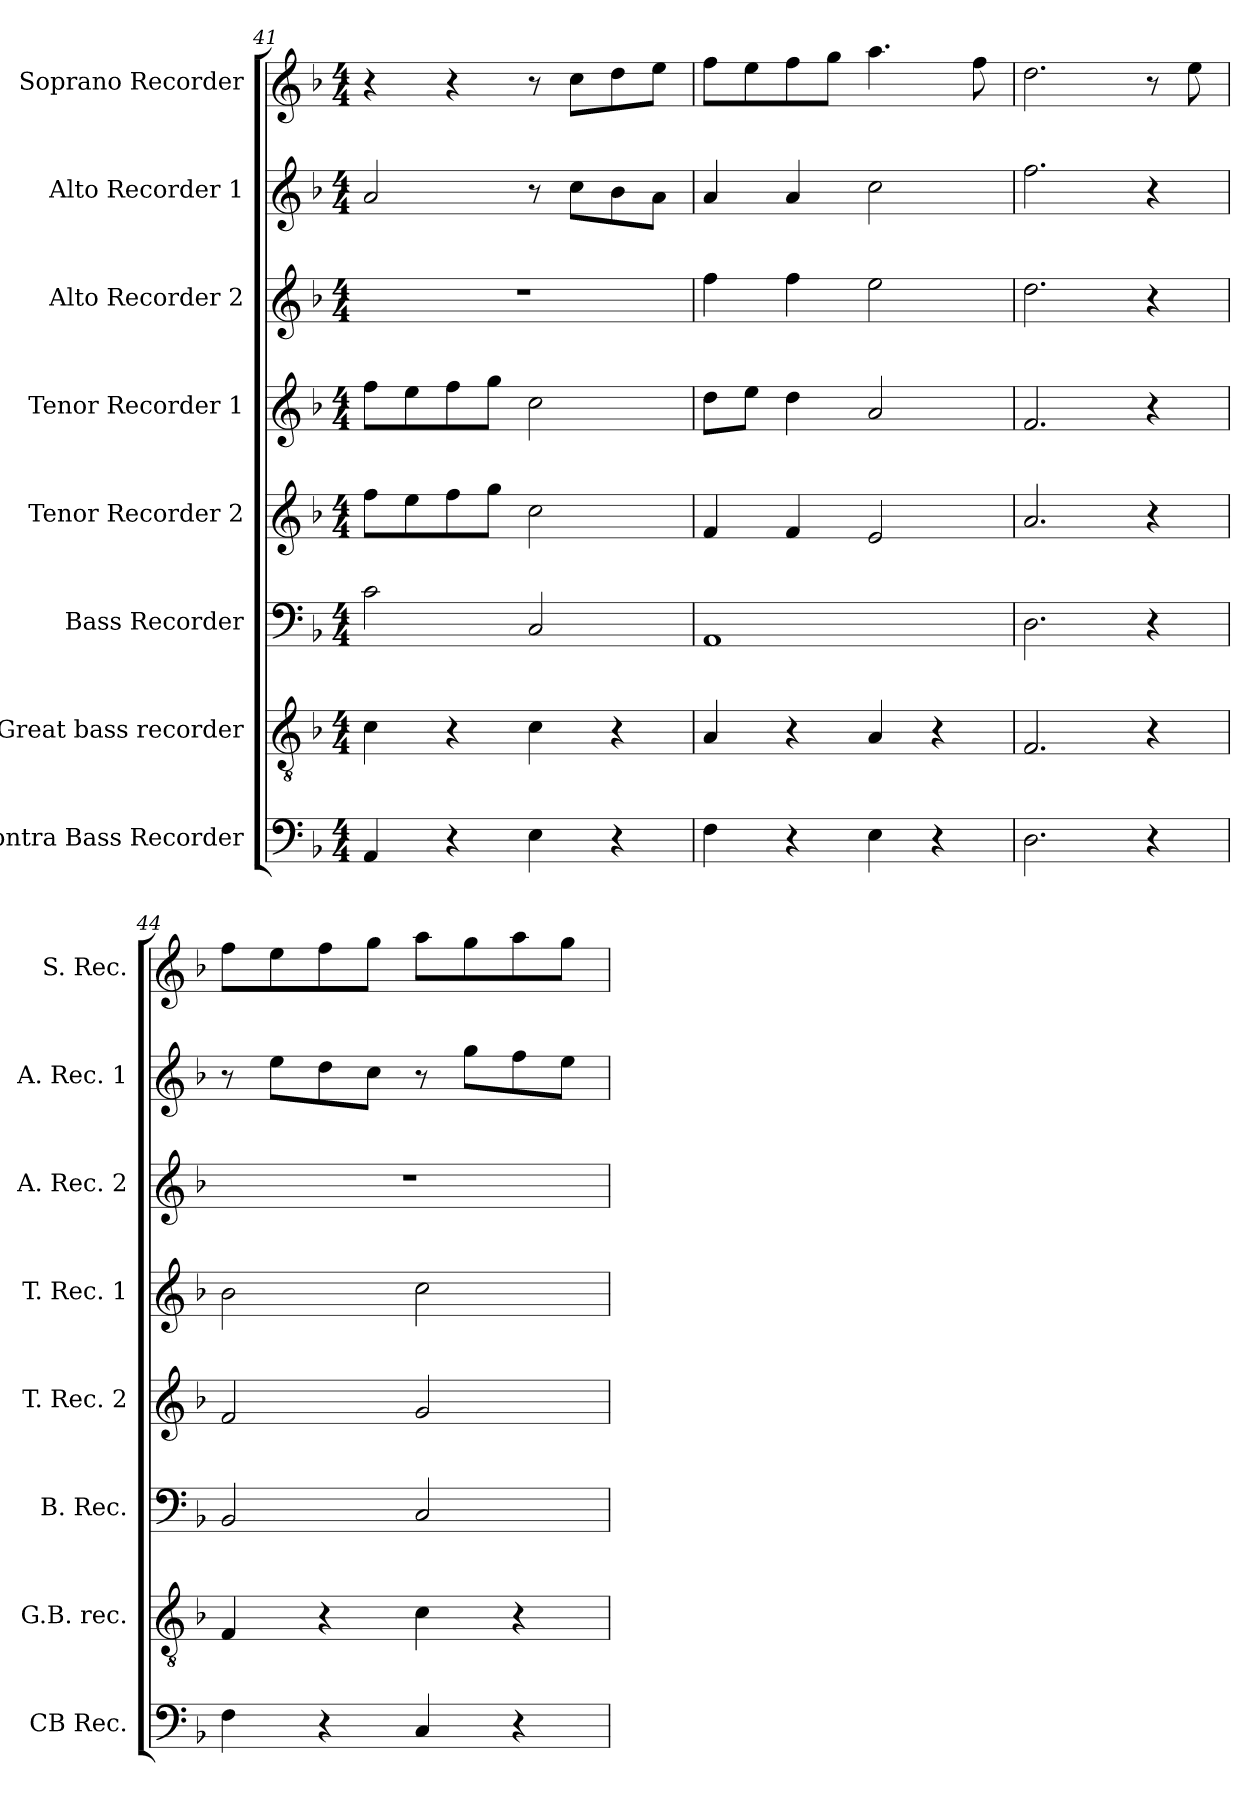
**kern	**kern	**kern	**kern	**kern	**kern	**kern	**kern
*part8	*part7	*part6	*part5	*part4	*part3	*part2	*part1
*staff8	*staff7	*staff6	*staff5	*staff4	*staff3	*staff2	*staff1
*I"Contra Bass Recorder	*I"Great bass recorder	*I"Bass Recorder	*I"Tenor Recorder 2	*I"Tenor Recorder 1	*I"Alto Recorder 2	*I"Alto Recorder 1	*I"Soprano Recorder
*I'CB Rec.	*I'G.B. rec.	*I'B. Rec.	*I'T. Rec.  2	*I'T. Rec.  1	*I'A. Rec.  2	*I'A. Rec.  1	*I'S. Rec.
*clefF4	*clefGv2	*clefF4	*clefG2	*clefG2	*clefG2	*clefG2	*clefG2
*	*	*ITrd-7c-12	*	*	*	*	*ITrd-7c-12
*k[b-]	*k[b-]	*k[b-]	*k[b-]	*k[b-]	*k[b-]	*k[b-]	*k[b-]
*F:	*F:	*F:	*F:	*F:	*F:	*F:	*F:
*M4/4	*M4/4	*M4/4	*M4/4	*M4/4	*M4/4	*M4/4	*M4/4
=41	=41	=41	=41	=41	=41	=41	=41
4AA/	4c\	2cc\	8ff\L	8ff\L	1r	2a/	4r
.	.	.	8ee\	8ee\	.	.	.
4r	4r	.	8ff\	8ff\	.	.	4r
.	.	.	8gg\J	8gg\J	.	.	.
4E\	4c\	2c/	2cc\	2cc\	.	8r	8r
.	.	.	.	.	.	8cc\L	8ccc\L
4r	4r	.	.	.	.	8b-\	8ddd\
.	.	.	.	.	.	8a\J	8eee\J
=42	=42	=42	=42	=42	=42	=42	=42
4F\	4A/	1A	4f/	8dd\L	4ff\	4a/	8fff\L
.	.	.	.	8ee\J	.	.	8eee\
4r	4r	.	4f/	4dd\	4ff\	4a/	8fff\
.	.	.	.	.	.	.	8ggg\J
4E\	4A/	.	2e/	2a/	2ee\	2cc\	4.aaa\
4r	4r	.	.	.	.	.	.
.	.	.	.	.	.	.	8fff\
!!LO:PB:g=z
=43	=43	=43	=43	=43	=43	=43	=43
2.D\	2.F/	2.d\	2.a/	2.f/	2.dd\	2.ff\	2.ddd\
4r	4r	4r	4r	4r	4r	4r	8r
.	.	.	.	.	.	.	8eee\
=44	=44	=44	=44	=44	=44	=44	=44
4F\	4F/	2B-/	2f/	2b-\	1r	8r	8fff\L
.	.	.	.	.	.	8ee\L	8eee\
4r	4r	.	.	.	.	8dd\	8fff\
.	.	.	.	.	.	8cc\J	8ggg\J
4C/	4c\	2c/	2g/	2cc\	.	8r	8aaa\L
.	.	.	.	.	.	8gg\L	8ggg\
4r	4r	.	.	.	.	8ff\	8aaa\
.	.	.	.	.	.	8ee\J	8ggg\J
=	=	=	=	=	=	=	=
*-	*-	*-	*-	*-	*-	*-	*-
